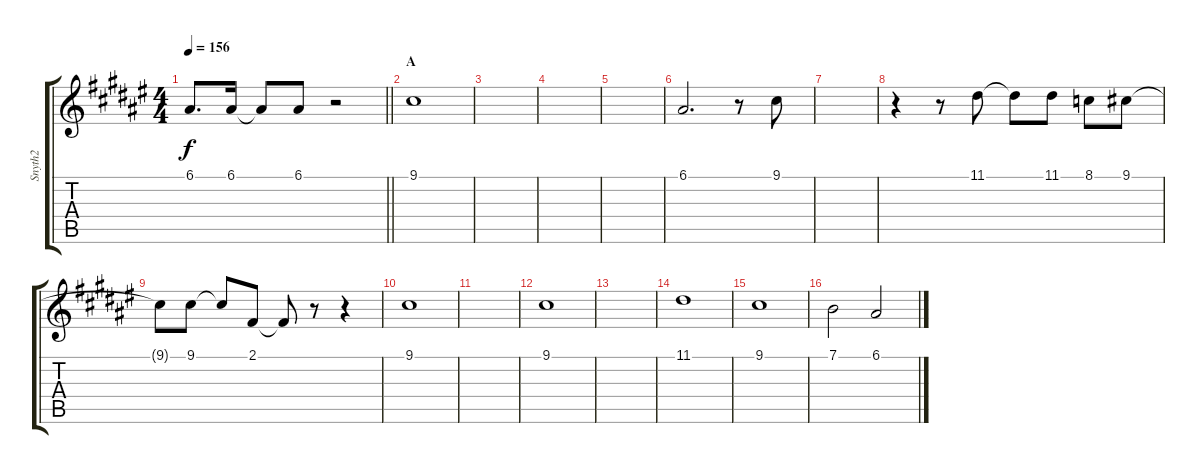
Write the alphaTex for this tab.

\track ("Snyth2" "Snyth2") {instrument vibraphone}
\staff {score tabs}
\tuning (E4 B3 G3 D3 A2 E2) {hide}
\ts (4 4)
\tempo 156
\clef g2
\barLineRight lightlight
\ks f#
6.1.8{d dy f} 6.1.16 6.1{t}.8 6.1.8 r.2 |
\section ("" "A")
9.1.1 |
|
|
|
6.1.2{d} r.8 9.1.8 |
|
r.4 r.8 11.1.8 11.1{t}.8 11.1.8 8.1.8 9.1.8 |
9.1{t}.8 9.1.8 9.1{t}.8 2.1.8 2.1{t}.8 r.8 r.4 |
9.1.1 |
|
9.1.1 |
|
11.1.1 |
9.1.1 |
7.1.2 6.1.2
